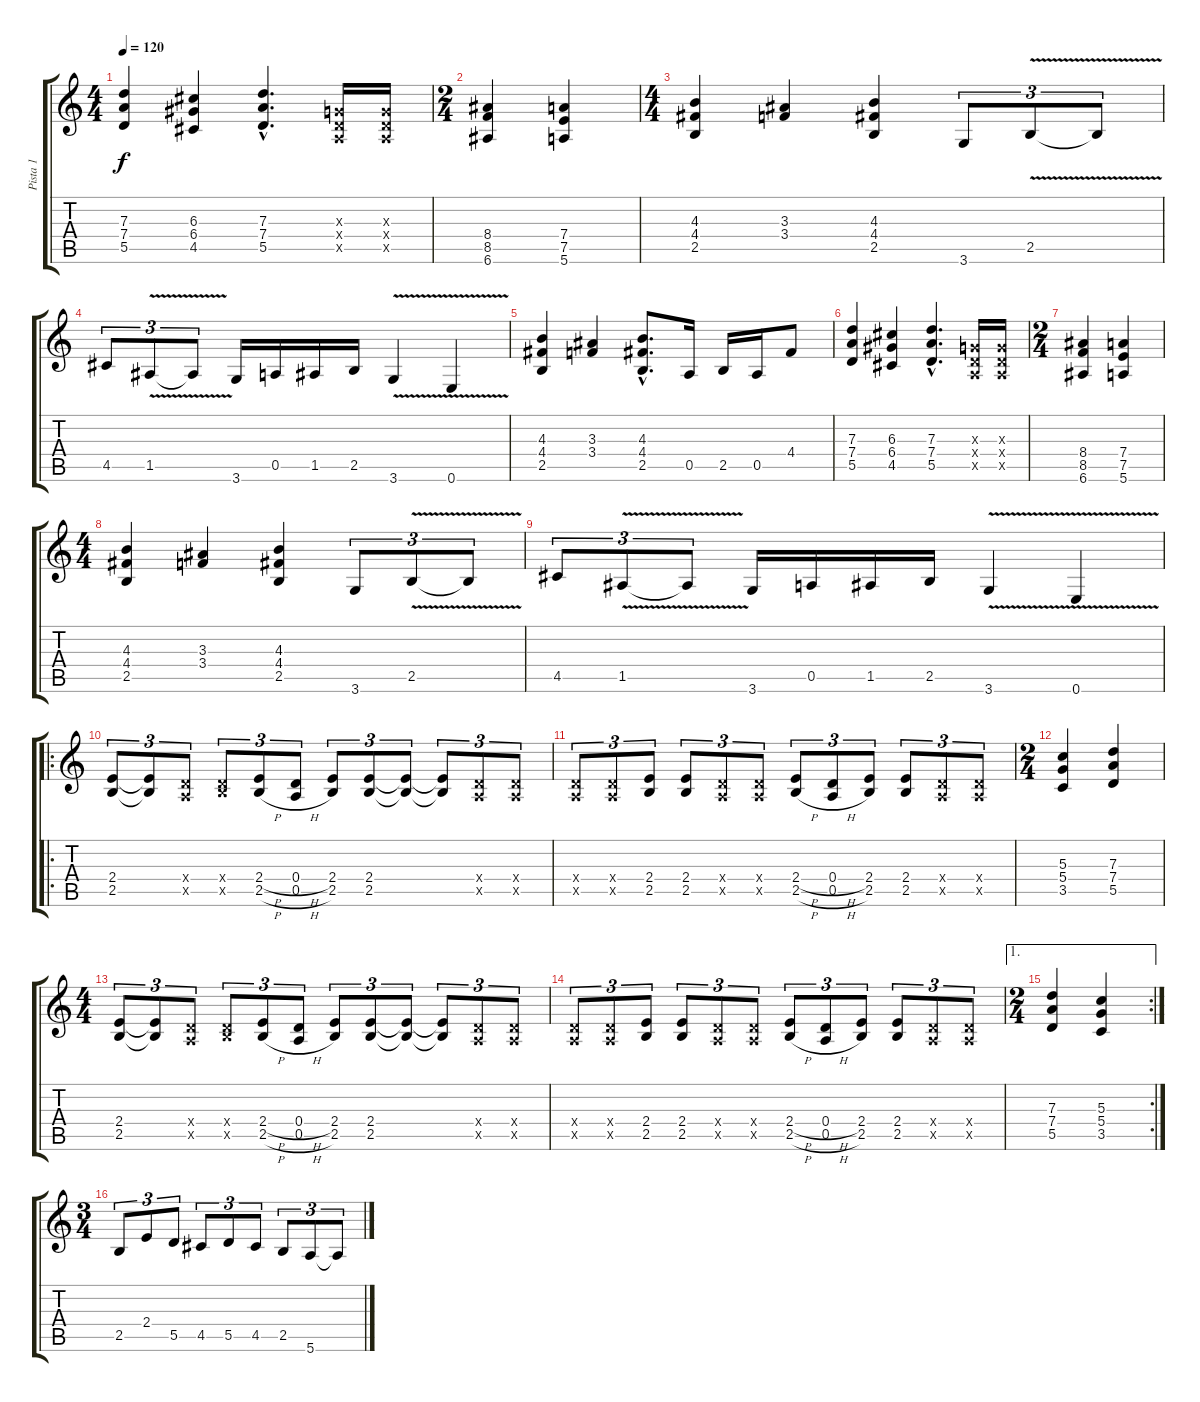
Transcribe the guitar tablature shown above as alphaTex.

\track ("Pista 1" "Pista 1") {instrument distortionguitar}
\staff {score tabs}
\tuning (E4 B3 G3 D3 A2 E2) {hide}
\ts (4 4)
\tempo 120
\clef g2
\ks c
(7.3 7.4 5.5).4{dy f} (6.3 6.4 4.5).4 (7.3{hac} 7.4{hac} 5.5{hac}).4{d} (0.3{x} 0.4{x} 0.5{x}).16 (0.3{x} 0.4{x} 0.5{x}).16 |
\ts (2 4)
(8.4 8.5 6.6).4 (7.4 7.5 5.6).4 |
\ts (4 4)
(4.3 4.4 2.5).4 (3.3 3.4).4 (4.3 4.4 2.5).4 3.6.8{tu (3 2)} 2.5{v}.8{tu (3 2)} 2.5{t}.8{tu (3 2)} |
4.5.8{tu (3 2)} 1.5{v}.8{tu (3 2)} 1.5{t}.8{tu (3 2)} 3.6.16 0.5.16 1.5.16 2.5.16 3.6{v}.4 0.6{v}.4 |
(4.3 4.4 2.5).4 (3.3 3.4).4 (4.3{hac} 4.4{hac} 2.5{hac}).8{d} 0.5.16 2.5.16 0.5.16 4.4.8 |
(7.3 7.4 5.5).4 (6.3 6.4 4.5).4 (7.3{hac} 7.4{hac} 5.5{hac}).4{d} (0.3{x} 0.4{x} 0.5{x}).16 (0.3{x} 0.4{x} 0.5{x}).16 |
\ts (2 4)
(8.4 8.5 6.6).4 (7.4 7.5 5.6).4 |
\ts (4 4)
(4.3 4.4 2.5).4 (3.3 3.4).4 (4.3 4.4 2.5).4 3.6.8{tu (3 2)} 2.5{v}.8{tu (3 2)} 2.5{t}.8{tu (3 2)} |
4.5.8{tu (3 2)} 1.5{v}.8{tu (3 2)} 1.5{t}.8{tu (3 2)} 3.6.16 0.5.16 1.5.16 2.5.16 3.6{v}.4 0.6{v}.4 |
\ro
(2.4 2.5).8{tu (3 2)} (2.4{t} 2.5{t}).8{tu (3 2)} (0.4{x} 0.5{x}).8{tu (3 2)} (0.4{x} 2.5{x}).8{tu (3 2)} (2.4{h} 2.5{h}).8{tu (3 2)} (0.4{h} 0.5{h}).8{tu (3 2)} (2.4 2.5).8{tu (3 2)} (2.4 2.5).8{tu (3 2)} (2.4{t} 2.5{t}).8{tu (3 2)} (2.4{t} 2.5{t}).8{tu (3 2)} (0.4{x} 0.5{x}).8{tu (3 2)} (0.4{x} 0.5{x}).8{tu (3 2)} |
(0.4{x} 0.5{x}).8{tu (3 2)} (0.4{x} 0.5{x}).8{tu (3 2)} (2.4 2.5).8{tu (3 2)} (2.4 2.5).8{tu (3 2)} (0.4{x} 0.5{x}).8{tu (3 2)} (0.4{x} 0.5{x}).8{tu (3 2)} (2.4{h} 2.5{h}).8{tu (3 2)} (0.4{h} 0.5{h}).8{tu (3 2)} (2.4 2.5).8{tu (3 2)} (2.4 2.5).8{tu (3 2)} (0.4{x} 0.5{x}).8{tu (3 2)} (0.4{x} 0.5{x}).8{tu (3 2)} |
\ts (2 4)
(5.3 5.4 3.5).4 (7.3 7.4 5.5).4 |
\ts (4 4)
(2.4 2.5).8{tu (3 2)} (2.4{t} 2.5{t}).8{tu (3 2)} (0.4{x} 0.5{x}).8{tu (3 2)} (0.4{x} 2.5{x}).8{tu (3 2)} (2.4{h} 2.5{h}).8{tu (3 2)} (0.4{h} 0.5{h}).8{tu (3 2)} (2.4 2.5).8{tu (3 2)} (2.4 2.5).8{tu (3 2)} (2.4{t} 2.5{t}).8{tu (3 2)} (2.4{t} 2.5{t}).8{tu (3 2)} (0.4{x} 0.5{x}).8{tu (3 2)} (0.4{x} 0.5{x}).8{tu (3 2)} |
(0.4{x} 0.5{x}).8{tu (3 2)} (0.4{x} 0.5{x}).8{tu (3 2)} (2.4 2.5).8{tu (3 2)} (2.4 2.5).8{tu (3 2)} (0.4{x} 0.5{x}).8{tu (3 2)} (0.4{x} 0.5{x}).8{tu (3 2)} (2.4{h} 2.5{h}).8{tu (3 2)} (0.4{h} 0.5{h}).8{tu (3 2)} (2.4 2.5).8{tu (3 2)} (2.4 2.5).8{tu (3 2)} (0.4{x} 0.5{x}).8{tu (3 2)} (0.4{x} 0.5{x}).8{tu (3 2)} |
\ae 1
\rc 2
\ts (2 4)
(7.3 7.4 5.5).4 (5.3 5.4 3.5).4 |
\ts (3 4)
2.5.8{tu (3 2)} 2.4.8{tu (3 2)} 5.5.8{tu (3 2)} 4.5.8{tu (3 2)} 5.5.8{tu (3 2)} 4.5.8{tu (3 2)} 2.5.8{tu (3 2)} 5.6.8{tu (3 2)} 5.6{t}.8{tu (3 2)}
